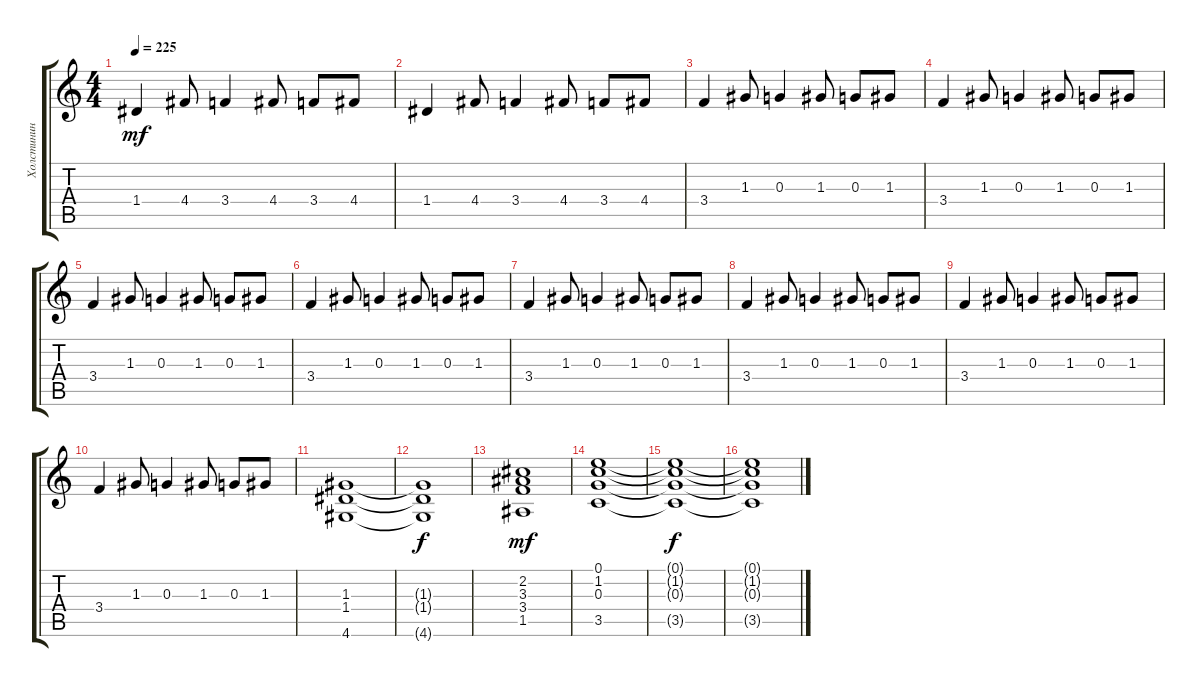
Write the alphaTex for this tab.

\track ("Холстинин" "Холстинин") {instrument distortionguitar}
\staff {score tabs}
\tuning (E4 B3 G3 D3 A2 E2) {hide}
\ts (4 4)
\tempo 225
\clef g2
\ks c
1.4.4{dy mf} 4.4.8 3.4.4 4.4.8 3.4.8 4.4.8 |
1.4.4 4.4.8 3.4.4 4.4.8 3.4.8 4.4.8 |
3.4.4 1.3.8 0.3.4 1.3.8 0.3.8 1.3.8 |
3.4.4 1.3.8 0.3.4 1.3.8 0.3.8 1.3.8 |
3.4.4 1.3.8 0.3.4 1.3.8 0.3.8 1.3.8 |
3.4.4 1.3.8 0.3.4 1.3.8 0.3.8 1.3.8 |
3.4.4 1.3.8 0.3.4 1.3.8 0.3.8 1.3.8 |
3.4.4 1.3.8 0.3.4 1.3.8 0.3.8 1.3.8 |
3.4.4 1.3.8 0.3.4 1.3.8 0.3.8 1.3.8 |
3.4.4 1.3.8 0.3.4 1.3.8 0.3.8 1.3.8 |
(1.3 1.4 4.6).1 |
(1.3{t} 1.4{t} 4.6{t}).1{dy f} |
(2.2 3.3 3.4 1.5).1{dy mf} |
(0.1 1.2 0.3 3.5).1 |
(0.1{t} 1.2{t} 0.3{t} 3.5{t}).1{dy f} |
(0.1{t} 1.2{t} 0.3{t} 3.5{t}).1
